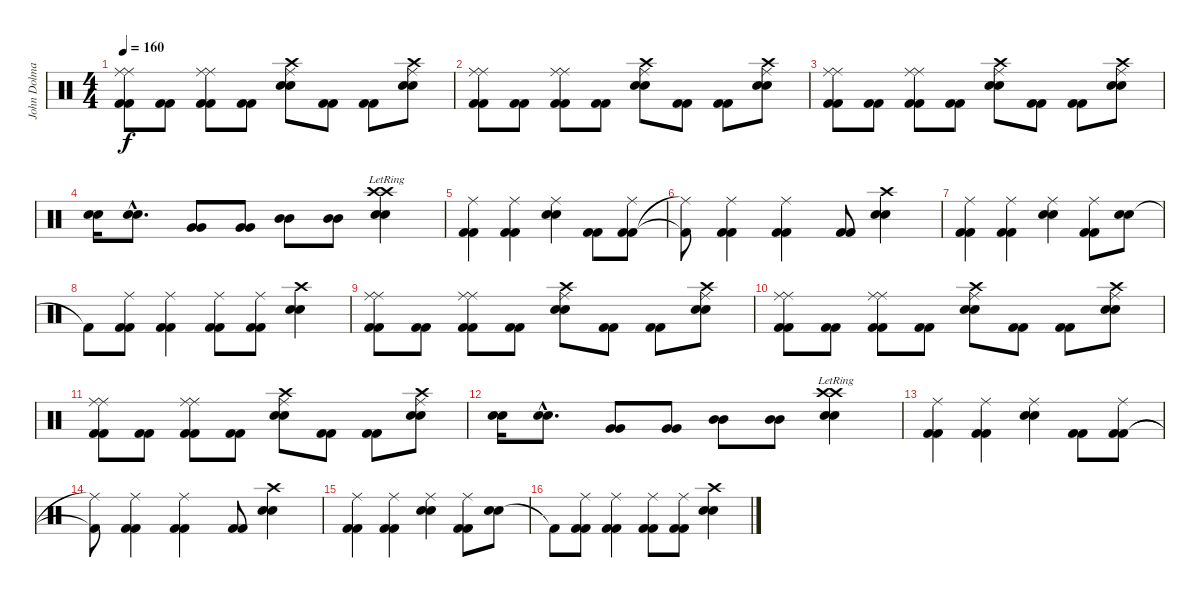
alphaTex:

\track ("John Dolmayan" "John Dolma") {instrument percussion}
\staff {score}
\articulation defaults
\ts (4 4)
\tempo 160
\clef neutral
\ks c
("Kick (hit) 2" "Kick (hit) 2" "Ride (middle)" "Ride (middle)").8{dy f} ("Kick (hit) 2" "Kick (hit) 2").8 ("Kick (hit) 2" "Kick (hit) 2" "Ride (middle)" "Ride (middle)").8 ("Kick (hit) 2" "Kick (hit) 2").8 ("Snare (hit) 2" "Snare (hit) 2" "Crash high (hit)" "Ride (middle)").8 ("Kick (hit) 2" "Kick (hit) 2").8 ("Kick (hit) 2" "Kick (hit) 2").8 ("Snare (hit) 2" "Snare (hit) 2" "Crash high (hit)" "Ride (middle)").8 |
("Kick (hit) 2" "Kick (hit) 2" "Ride (middle)" "Ride (middle)").8 ("Kick (hit) 2" "Kick (hit) 2").8 ("Kick (hit) 2" "Kick (hit) 2" "Ride (middle)" "Ride (middle)").8 ("Kick (hit) 2" "Kick (hit) 2").8 ("Snare (hit) 2" "Snare (hit) 2" "Crash high (hit)" "Ride (middle)").8 ("Kick (hit) 2" "Kick (hit) 2").8 ("Kick (hit) 2" "Kick (hit) 2").8 ("Snare (hit) 2" "Snare (hit) 2" "Crash high (hit)" "Ride (middle)").8 |
("Kick (hit) 2" "Kick (hit) 2" "Ride (middle)" "Ride (middle)").8 ("Kick (hit) 2" "Kick (hit) 2").8 ("Kick (hit) 2" "Kick (hit) 2" "Ride (middle)" "Ride (middle)").8 ("Kick (hit) 2" "Kick (hit) 2").8 ("Snare (hit) 2" "Snare (hit) 2" "Crash high (hit)" "Ride (middle)").8 ("Kick (hit) 2" "Kick (hit) 2").8 ("Kick (hit) 2" "Kick (hit) 2").8 ("Snare (hit) 2" "Snare (hit) 2" "Crash high (hit)" "Ride (middle)").8 |
("Snare (hit) 2" "Snare (hit) 2").16 ("Snare (hit) 2"{hac} "Snare (hit) 2"{hac}).8{d} ("Very Low Tom (hit)" "Very Low Tom (hit)").8 ("Very Low Tom (hit)" "Very Low Tom (hit)").8 ("Mid Tom (hit)" "Mid Tom (hit)").8 ("Mid Tom (hit)" "Mid Tom (hit)").8 ("Snare (hit) 2" "Snare (hit) 2" "Crash high (hit)" "Crash high (hit)"{lr}).4 |
("Kick (hit) 2" "Kick (hit) 2" "Ride (middle)").4 ("Kick (hit) 2" "Kick (hit) 2" "Ride (middle)").4 ("Snare (hit) 2" "Snare (hit) 2" "Ride (middle)").4 ("Kick (hit) 2" "Kick (hit) 2").8 ("Kick (hit) 2" "Kick (hit) 2" "Ride (middle)").8 |
("Kick (hit) 2"{t} "Ride (middle)"{t}).8 ("Kick (hit) 2" "Kick (hit) 2" "Ride (middle)").4 ("Kick (hit) 2" "Kick (hit) 2" "Ride (middle)").4 ("Kick (hit) 2" "Kick (hit) 2").8 ("Snare (hit) 2" "Snare (hit) 2" "Crash high (hit)").4 |
("Kick (hit) 2" "Kick (hit) 2" "Ride (middle)").4 ("Kick (hit) 2" "Kick (hit) 2" "Ride (middle)").4 ("Snare (hit) 2" "Snare (hit) 2" "Ride (middle)").4 ("Kick (hit) 2" "Kick (hit) 2" "Ride (middle)").8 ("Snare (hit) 2" "Snare (hit) 2").8 |
"Kick (hit) 2"{t}.8 ("Kick (hit) 2" "Kick (hit) 2" "Ride (middle)").8 ("Kick (hit) 2" "Kick (hit) 2" "Ride (middle)").4 ("Kick (hit) 2" "Kick (hit) 2" "Ride (middle)").8 ("Kick (hit) 2" "Kick (hit) 2" "Ride (middle)").8 ("Snare (hit) 2" "Snare (hit) 2" "Crash high (hit)").4 |
("Kick (hit) 2" "Kick (hit) 2" "Ride (middle)" "Ride (middle)").8 ("Kick (hit) 2" "Kick (hit) 2").8 ("Kick (hit) 2" "Kick (hit) 2" "Ride (middle)" "Ride (middle)").8 ("Kick (hit) 2" "Kick (hit) 2").8 ("Snare (hit) 2" "Snare (hit) 2" "Crash high (hit)" "Ride (middle)").8 ("Kick (hit) 2" "Kick (hit) 2").8 ("Kick (hit) 2" "Kick (hit) 2").8 ("Snare (hit) 2" "Snare (hit) 2" "Crash high (hit)" "Ride (middle)").8 |
("Kick (hit) 2" "Kick (hit) 2" "Ride (middle)" "Ride (middle)").8 ("Kick (hit) 2" "Kick (hit) 2").8 ("Kick (hit) 2" "Kick (hit) 2" "Ride (middle)" "Ride (middle)").8 ("Kick (hit) 2" "Kick (hit) 2").8 ("Snare (hit) 2" "Snare (hit) 2" "Crash high (hit)" "Ride (middle)").8 ("Kick (hit) 2" "Kick (hit) 2").8 ("Kick (hit) 2" "Kick (hit) 2").8 ("Snare (hit) 2" "Snare (hit) 2" "Crash high (hit)" "Ride (middle)").8 |
("Kick (hit) 2" "Kick (hit) 2" "Ride (middle)" "Ride (middle)").8 ("Kick (hit) 2" "Kick (hit) 2").8 ("Kick (hit) 2" "Kick (hit) 2" "Ride (middle)" "Ride (middle)").8 ("Kick (hit) 2" "Kick (hit) 2").8 ("Snare (hit) 2" "Snare (hit) 2" "Crash high (hit)" "Ride (middle)").8 ("Kick (hit) 2" "Kick (hit) 2").8 ("Kick (hit) 2" "Kick (hit) 2").8 ("Snare (hit) 2" "Snare (hit) 2" "Crash high (hit)" "Ride (middle)").8 |
("Snare (hit) 2" "Snare (hit) 2").16 ("Snare (hit) 2"{hac} "Snare (hit) 2"{hac}).8{d} ("Very Low Tom (hit)" "Very Low Tom (hit)").8 ("Very Low Tom (hit)" "Very Low Tom (hit)").8 ("Mid Tom (hit)" "Mid Tom (hit)").8 ("Mid Tom (hit)" "Mid Tom (hit)").8 ("Snare (hit) 2" "Snare (hit) 2" "Crash high (hit)" "Crash high (hit)"{lr}).4 |
("Kick (hit) 2" "Kick (hit) 2" "Ride (middle)").4 ("Kick (hit) 2" "Kick (hit) 2" "Ride (middle)").4 ("Snare (hit) 2" "Snare (hit) 2" "Ride (middle)").4 ("Kick (hit) 2" "Kick (hit) 2").8 ("Kick (hit) 2" "Kick (hit) 2" "Ride (middle)").8 |
("Kick (hit) 2"{t} "Ride (middle)"{t}).8 ("Kick (hit) 2" "Kick (hit) 2" "Ride (middle)").4 ("Kick (hit) 2" "Kick (hit) 2" "Ride (middle)").4 ("Kick (hit) 2" "Kick (hit) 2").8 ("Snare (hit) 2" "Snare (hit) 2" "Crash high (hit)").4 |
("Kick (hit) 2" "Kick (hit) 2" "Ride (middle)").4 ("Kick (hit) 2" "Kick (hit) 2" "Ride (middle)").4 ("Snare (hit) 2" "Snare (hit) 2" "Ride (middle)").4 ("Kick (hit) 2" "Kick (hit) 2" "Ride (middle)").8 ("Snare (hit) 2" "Snare (hit) 2").8 |
"Kick (hit) 2"{t}.8 ("Kick (hit) 2" "Kick (hit) 2" "Ride (middle)").8 ("Kick (hit) 2" "Kick (hit) 2" "Ride (middle)").4 ("Kick (hit) 2" "Kick (hit) 2" "Ride (middle)").8 ("Kick (hit) 2" "Kick (hit) 2" "Ride (middle)").8 ("Snare (hit) 2" "Snare (hit) 2" "Crash high (hit)").4
